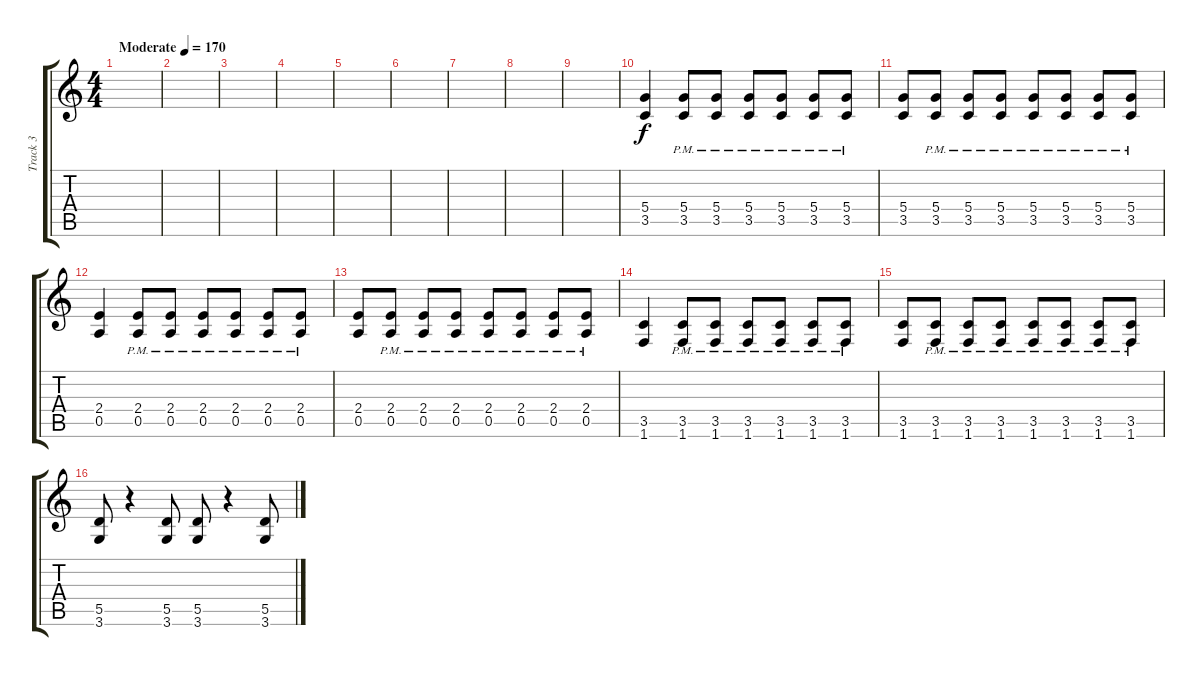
\track ("Track 3" "Track 3") {instrument distortionguitar}
\staff {score tabs}
\tuning (E4 B3 G3 D3 A2 E2) {hide}
\ts (4 4)
\tempo (170 "Moderate")
\clef g2
\ks c
|
|
|
|
|
|
|
|
|
(5.4 3.5).4 (5.4{pm} 3.5).8 (5.4{pm} 3.5).8 (5.4{pm} 3.5).8 (5.4{pm} 3.5).8 (5.4{pm} 3.5).8 (5.4{pm} 3.5).8 |
(5.4 3.5).8 (5.4{pm} 3.5).8 (5.4{pm} 3.5).8 (5.4{pm} 3.5).8 (5.4{pm} 3.5).8 (5.4{pm} 3.5).8 (5.4{pm} 3.5).8 (5.4{pm} 3.5).8 |
(2.4 0.5).4 (2.4{pm} 0.5).8 (2.4{pm} 0.5).8 (2.4{pm} 0.5).8 (2.4{pm} 0.5).8 (2.4{pm} 0.5).8 (2.4{pm} 0.5).8 |
(2.4 0.5).8 (2.4{pm} 0.5).8 (2.4{pm} 0.5).8 (2.4{pm} 0.5).8 (2.4{pm} 0.5).8 (2.4{pm} 0.5).8 (2.4{pm} 0.5).8 (2.4{pm} 0.5).8 |
(3.5 1.6).4 (3.5{pm} 1.6).8 (3.5{pm} 1.6).8 (3.5{pm} 1.6).8 (3.5{pm} 1.6).8 (3.5{pm} 1.6).8 (3.5{pm} 1.6).8 |
(3.5 1.6).8 (3.5{pm} 1.6).8 (3.5{pm} 1.6).8 (3.5{pm} 1.6).8 (3.5{pm} 1.6).8 (3.5{pm} 1.6).8 (3.5{pm} 1.6).8 (3.5{pm} 1.6).8 |
(5.5 3.6).8 r.4 (5.5 3.6).8 (5.5 3.6).8 r.4 (5.5 3.6).8
